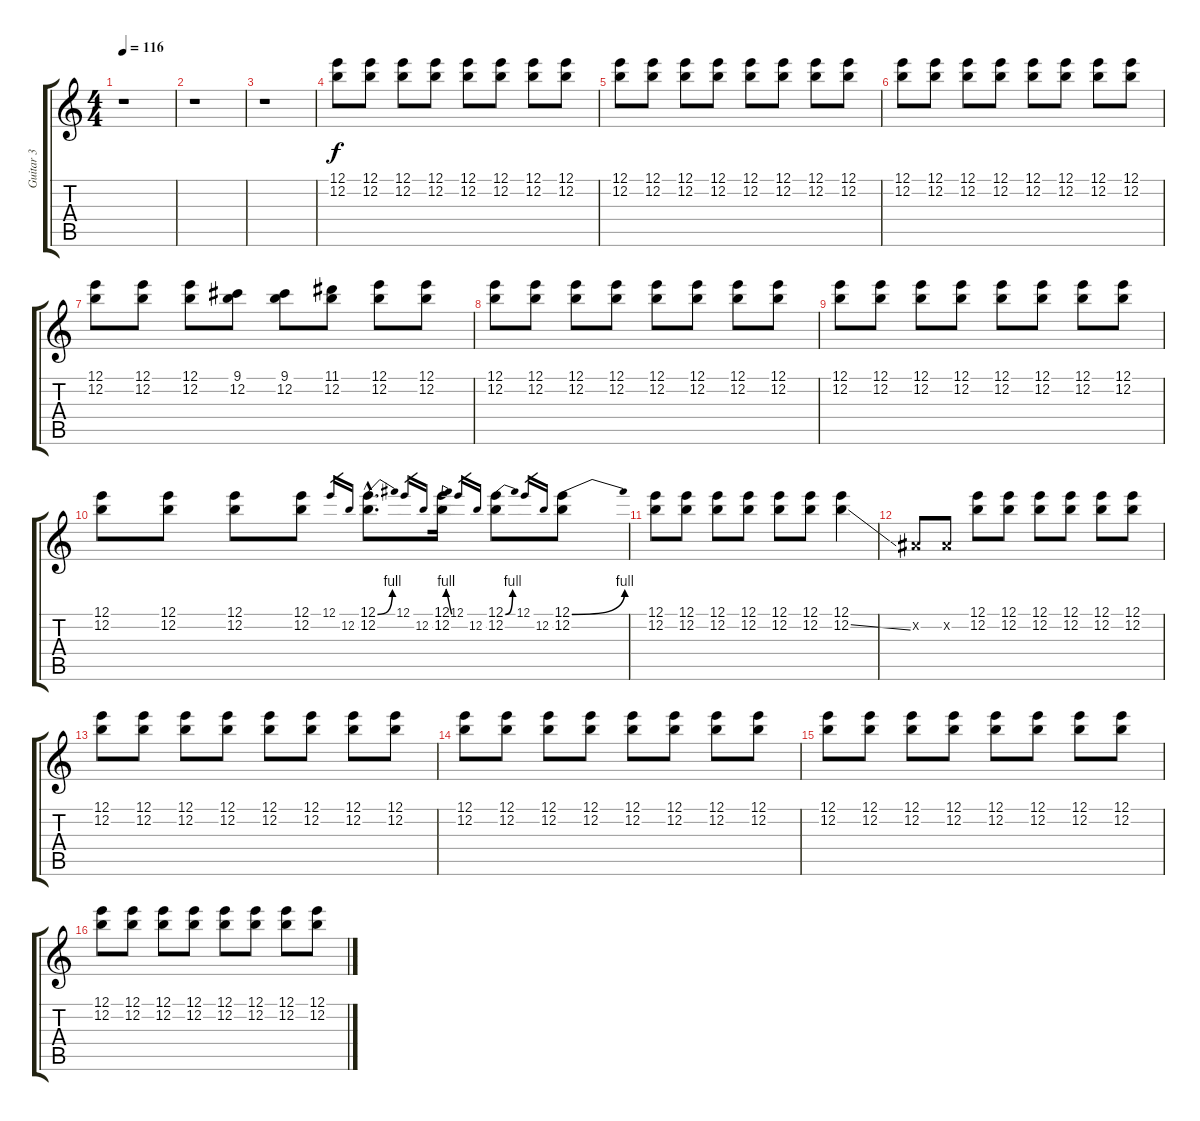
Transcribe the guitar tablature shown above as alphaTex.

\track ("Guitar 3" "Guitar 3") {instrument distortionguitar}
\staff {score tabs}
\tuning (E4 B3 G3 D3 A2 E2) {hide}
\ts (4 4)
\tempo 116
\clef g2
\ks c
r.1{dy f} |
r.1 |
r.1 |
(12.1 12.2).8 (12.1 12.2).8 (12.1 12.2).8 (12.1 12.2).8 (12.1 12.2).8 (12.1 12.2).8 (12.1 12.2).8 (12.1 12.2).8 |
(12.1 12.2).8 (12.1 12.2).8 (12.1 12.2).8 (12.1 12.2).8 (12.1 12.2).8 (12.1 12.2).8 (12.1 12.2).8 (12.1 12.2).8 |
(12.1 12.2).8 (12.1 12.2).8 (12.1 12.2).8 (12.1 12.2).8 (12.1 12.2).8 (12.1 12.2).8 (12.1 12.2).8 (12.1 12.2).8 |
(12.1 12.2).8 (12.1 12.2).8 (12.1 12.2).8 (9.1 12.2).8 (9.1 12.2).8 (11.1 12.2).8 (12.1 12.2).8 (12.1 12.2).8 |
(12.1 12.2).8 (12.1 12.2).8 (12.1 12.2).8 (12.1 12.2).8 (12.1 12.2).8 (12.1 12.2).8 (12.1 12.2).8 (12.1 12.2).8 |
(12.1 12.2).8 (12.1 12.2).8 (12.1 12.2).8 (12.1 12.2).8 (12.1 12.2).8 (12.1 12.2).8 (12.1 12.2).8 (12.1 12.2).8 |
(12.1 12.2).8 (12.1 12.2).8 (12.1 12.2).8 (12.1 12.2).8 12.1.16{gr} 12.2.16{gr} (12.1{be (bend 0 0 60 4) hac} 12.2{hac}).8{d} 12.1.16{gr} 12.2.16{gr} (12.1{be (bend 0 0 60 4)} 12.2).16 12.1.16{gr} 12.2.16{gr} (12.1{be (bend 0 0 60 4)} 12.2).8 12.1.16{gr} 12.2.16{gr} (12.1{be (bend 0 0 60 4)} 12.2).8 |
(12.1 12.2).8 (12.1 12.2).8 (12.1 12.2).8 (12.1 12.2).8 (12.1 12.2).8 (12.1 12.2).8 (12.1 12.2{ss}).4 |
-1.2{x}.8 -1.2{x}.8 (12.1 12.2).8 (12.1 12.2).8 (12.1 12.2).8 (12.1 12.2).8 (12.1 12.2).8 (12.1 12.2).8 |
(12.1 12.2).8 (12.1 12.2).8 (12.1 12.2).8 (12.1 12.2).8 (12.1 12.2).8 (12.1 12.2).8 (12.1 12.2).8 (12.1 12.2).8 |
(12.1 12.2).8 (12.1 12.2).8 (12.1 12.2).8 (12.1 12.2).8 (12.1 12.2).8 (12.1 12.2).8 (12.1 12.2).8 (12.1 12.2).8 |
(12.1 12.2).8 (12.1 12.2).8 (12.1 12.2).8 (12.1 12.2).8 (12.1 12.2).8 (12.1 12.2).8 (12.1 12.2).8 (12.1 12.2).8 |
(12.1 12.2).8 (12.1 12.2).8 (12.1 12.2).8 (12.1 12.2).8 (12.1 12.2).8 (12.1 12.2).8 (12.1 12.2).8 (12.1 12.2).8
